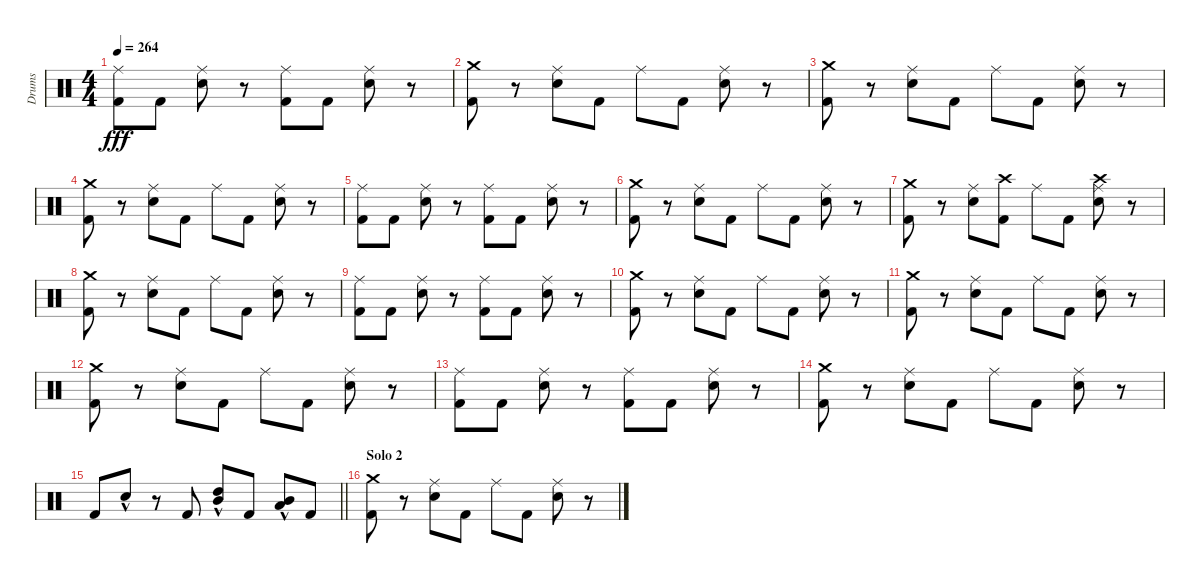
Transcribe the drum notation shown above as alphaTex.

\track ("Drums" "Drums") {instrument percussion}
\staff {score}
\articulation defaults
\ts (4 4)
\tempo 264
\clef neutral
\ks c
("Ride (middle)" "Kick (hit) 2").8{dy fff} "Kick (hit) 2".8 ("Ride (middle)" "Snare (hit) 2").8 r.8 ("Ride (middle)" "Kick (hit) 2").8 "Kick (hit) 2".8 ("Ride (middle)" "Snare (hit) 2").8 r.8 |
("Crash medium (hit)" "Kick (hit) 2").8 r.8 ("Ride (middle)" "Snare (hit) 2").8 "Kick (hit) 2".8 "Ride (middle)".8 "Kick (hit) 2".8 ("Ride (middle)" "Snare (hit) 2").8 r.8 |
("Crash medium (hit)" "Kick (hit) 2").8 r.8 ("Ride (middle)" "Snare (hit) 2").8 "Kick (hit) 2".8 "Ride (middle)".8 "Kick (hit) 2".8 ("Ride (middle)" "Snare (hit) 2").8 r.8 |
("Crash medium (hit)" "Kick (hit) 2").8 r.8 ("Ride (middle)" "Snare (hit) 2").8 "Kick (hit) 2".8 "Ride (middle)".8 "Kick (hit) 2".8 ("Ride (middle)" "Snare (hit) 2").8 r.8 |
("Ride (middle)" "Kick (hit) 2").8 "Kick (hit) 2".8 ("Ride (middle)" "Snare (hit) 2").8 r.8 ("Ride (middle)" "Kick (hit) 2").8 "Kick (hit) 2".8 ("Ride (middle)" "Snare (hit) 2").8 r.8 |
("Crash medium (hit)" "Kick (hit) 2").8 r.8 ("Ride (middle)" "Snare (hit) 2").8 "Kick (hit) 2".8 "Ride (middle)".8 "Kick (hit) 2".8 ("Ride (middle)" "Snare (hit) 2").8 r.8 |
("Crash medium (hit)" "Kick (hit) 2").8 r.8 ("Ride (middle)" "Snare (hit) 2").8 ("Crash high (hit)" "Kick (hit) 2").8 "Ride (middle)".8 "Kick (hit) 2".8 ("Crash high (hit)" "Ride (middle)" "Snare (hit) 2").8 r.8 |
("Crash medium (hit)" "Kick (hit) 2").8 r.8 ("Ride (middle)" "Snare (hit) 2").8 "Kick (hit) 2".8 "Ride (middle)".8 "Kick (hit) 2".8 ("Ride (middle)" "Snare (hit) 2").8 r.8 |
("Ride (middle)" "Kick (hit) 2").8 "Kick (hit) 2".8 ("Ride (middle)" "Snare (hit) 2").8 r.8 ("Ride (middle)" "Kick (hit) 2").8 "Kick (hit) 2".8 ("Ride (middle)" "Snare (hit) 2").8 r.8 |
("Crash medium (hit)" "Kick (hit) 2").8 r.8 ("Ride (middle)" "Snare (hit) 2").8 "Kick (hit) 2".8 "Ride (middle)".8 "Kick (hit) 2".8 ("Ride (middle)" "Snare (hit) 2").8 r.8 |
("Crash medium (hit)" "Kick (hit) 2").8 r.8 ("Ride (middle)" "Snare (hit) 2").8 "Kick (hit) 2".8 "Ride (middle)".8 "Kick (hit) 2".8 ("Ride (middle)" "Snare (hit) 2").8 r.8 |
("Crash medium (hit)" "Kick (hit) 2").8 r.8 ("Ride (middle)" "Snare (hit) 2").8 "Kick (hit) 2".8 "Ride (middle)".8 "Kick (hit) 2".8 ("Ride (middle)" "Snare (hit) 2").8 r.8 |
("Ride (middle)" "Kick (hit) 2").8 "Kick (hit) 2".8 ("Ride (middle)" "Snare (hit) 2").8 r.8 ("Ride (middle)" "Kick (hit) 2").8 "Kick (hit) 2".8 ("Ride (middle)" "Snare (hit) 2").8 r.8 |
("Crash medium (hit)" "Kick (hit) 2").8 r.8 ("Ride (middle)" "Snare (hit) 2").8 "Kick (hit) 2".8 "Ride (middle)".8 "Kick (hit) 2".8 ("Ride (middle)" "Snare (hit) 2").8 r.8 |
\barLineRight lightlight "Kick (hit) 2".8 "Snare (hit) 2"{hac}.8
r.8 "Kick (hit) 2".8 ("Mid Tom (hit)"{hac} "High Tom (hit)"{hac}).8 "Kick (hit) 2".8 ("Mid Tom (hit)"{hac} "Low Tom (hit)"{hac}).8 "Kick (hit) 2".8 |
\section ("" "Solo 2")
("Crash medium (hit)" "Kick (hit) 2").8 r.8 ("Ride (middle)" "Snare (hit) 2").8 "Kick (hit) 2".8 "Ride (middle)".8 "Kick (hit) 2".8 ("Ride (middle)" "Snare (hit) 2").8 r.8
